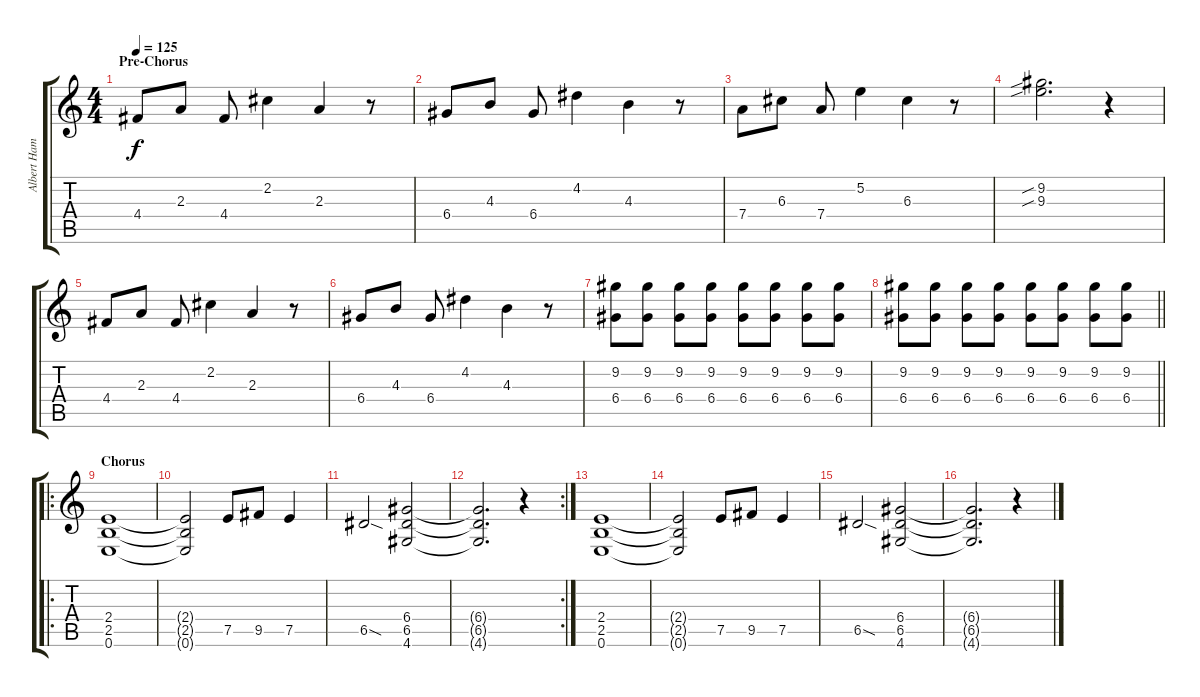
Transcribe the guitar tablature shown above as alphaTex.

\track ("Albert Hammond Jr." "Albert Ham") {instrument overdrivenguitar}
\staff {score tabs}
\tuning (E4 B3 G3 D3 A2 E2) {hide}
\ts (4 4)
\section ("" "Pre-Chorus")
\tempo 125
\clef g2
\ks c
4.4.8{dy f} 2.3.8 4.4.8 2.2.4 2.3.4 r.8 |
6.4.8 4.3.8 6.4.8 4.2.4 4.3.4 r.8 |
7.4.8 6.3.8 7.4.8 5.2.4 6.3.4 r.8 |
(9.2{sib} 9.3{sib}).2{d} r.4 |
4.4.8 2.3.8 4.4.8 2.2.4 2.3.4 r.8 |
6.4.8 4.3.8 6.4.8 4.2.4 4.3.4 r.8 |
(9.2 6.4).8 (9.2 6.4).8 (9.2 6.4).8 (9.2 6.4).8 (9.2 6.4).8 (9.2 6.4).8 (9.2 6.4).8 (9.2 6.4).8 |
\barLineRight lightlight
(9.2 6.4).8 (9.2 6.4).8 (9.2 6.4).8 (9.2 6.4).8 (9.2 6.4).8 (9.2 6.4).8 (9.2 6.4).8 (9.2 6.4).8 |
\ro
\section ("" "Chorus")
(2.4 2.5 0.6).1 |
(2.4{t} 2.5{t} 0.6{t}).2 7.5.8 9.5.8 7.5.4 |
6.5{sod}.2 (6.4 6.5 4.6).2 |
\rc 2
(6.4{t} 6.5{t} 4.6{t}).2{d} r.4 |
(2.4 2.5 0.6).1 |
(2.4{t} 2.5{t} 0.6{t}).2 7.5.8 9.5.8 7.5.4 |
6.5{sod}.2 (6.4 6.5 4.6).2 |
(6.4{t} 6.5{t} 4.6{t}).2{d} r.4
